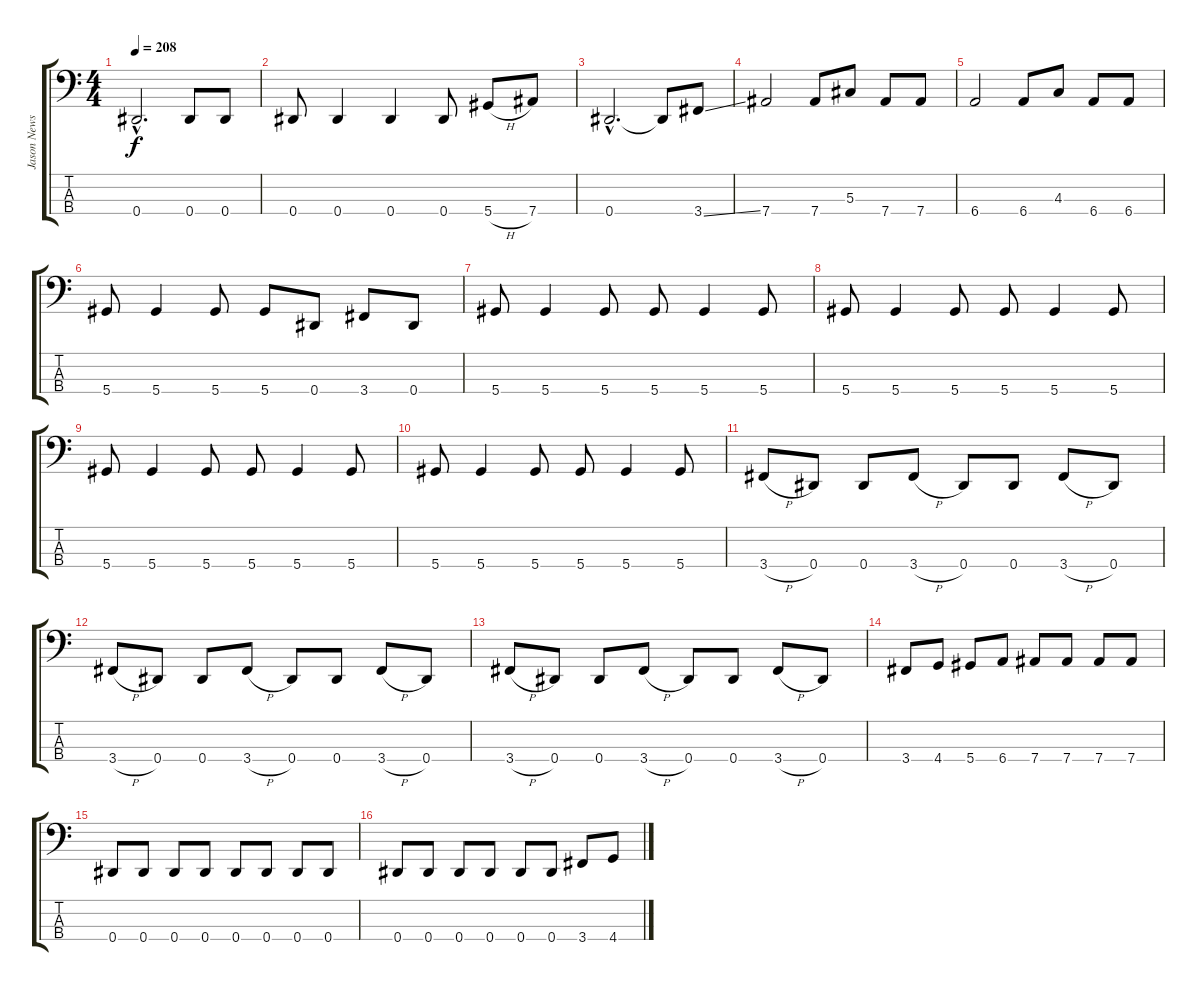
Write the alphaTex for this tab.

\track ("Jason Newstead (Bass)" "Jason News") {instrument electricbasspick}
\staff {score tabs}
\tuning (Gb2 Db2 Ab1 Eb1) {hide}
\ts (4 4)
\tempo 208
\clef f4
\ks c
0.4{hac}.2{d dy f} 0.4.8 0.4.8 |
0.4.8 0.4.4 0.4.4 0.4.8 5.4{h}.8 7.4.8 |
0.4{hac}.2{d} 0.4{t}.8 3.4{ss}.8 |
7.4.2 7.4.8 5.3.8 7.4.8 7.4.8 |
6.4.2 6.4.8 4.3.8 6.4.8 6.4.8 |
5.4.8 5.4.4 5.4.8 5.4.8 0.4.8 3.4.8 0.4.8 |
5.4.8 5.4.4 5.4.8 5.4.8 5.4.4 5.4.8 |
5.4.8 5.4.4 5.4.8 5.4.8 5.4.4 5.4.8 |
5.4.8 5.4.4 5.4.8 5.4.8 5.4.4 5.4.8 |
5.4.8 5.4.4 5.4.8 5.4.8 5.4.4 5.4.8 |
3.4{h}.8 0.4.8 0.4.8 3.4{h}.8 0.4.8 0.4.8 3.4{h}.8 0.4.8 |
3.4{h}.8 0.4.8 0.4.8 3.4{h}.8 0.4.8 0.4.8 3.4{h}.8 0.4.8 |
3.4{h}.8 0.4.8 0.4.8 3.4{h}.8 0.4.8 0.4.8 3.4{h}.8 0.4.8 |
3.4.8 4.4.8 5.4.8 6.4.8 7.4.8 7.4.8 7.4.8 7.4.8 |
0.4.8 0.4.8 0.4.8 0.4.8 0.4.8 0.4.8 0.4.8 0.4.8 |
0.4.8 0.4.8 0.4.8 0.4.8 0.4.8 0.4.8 3.4.8 4.4.8
